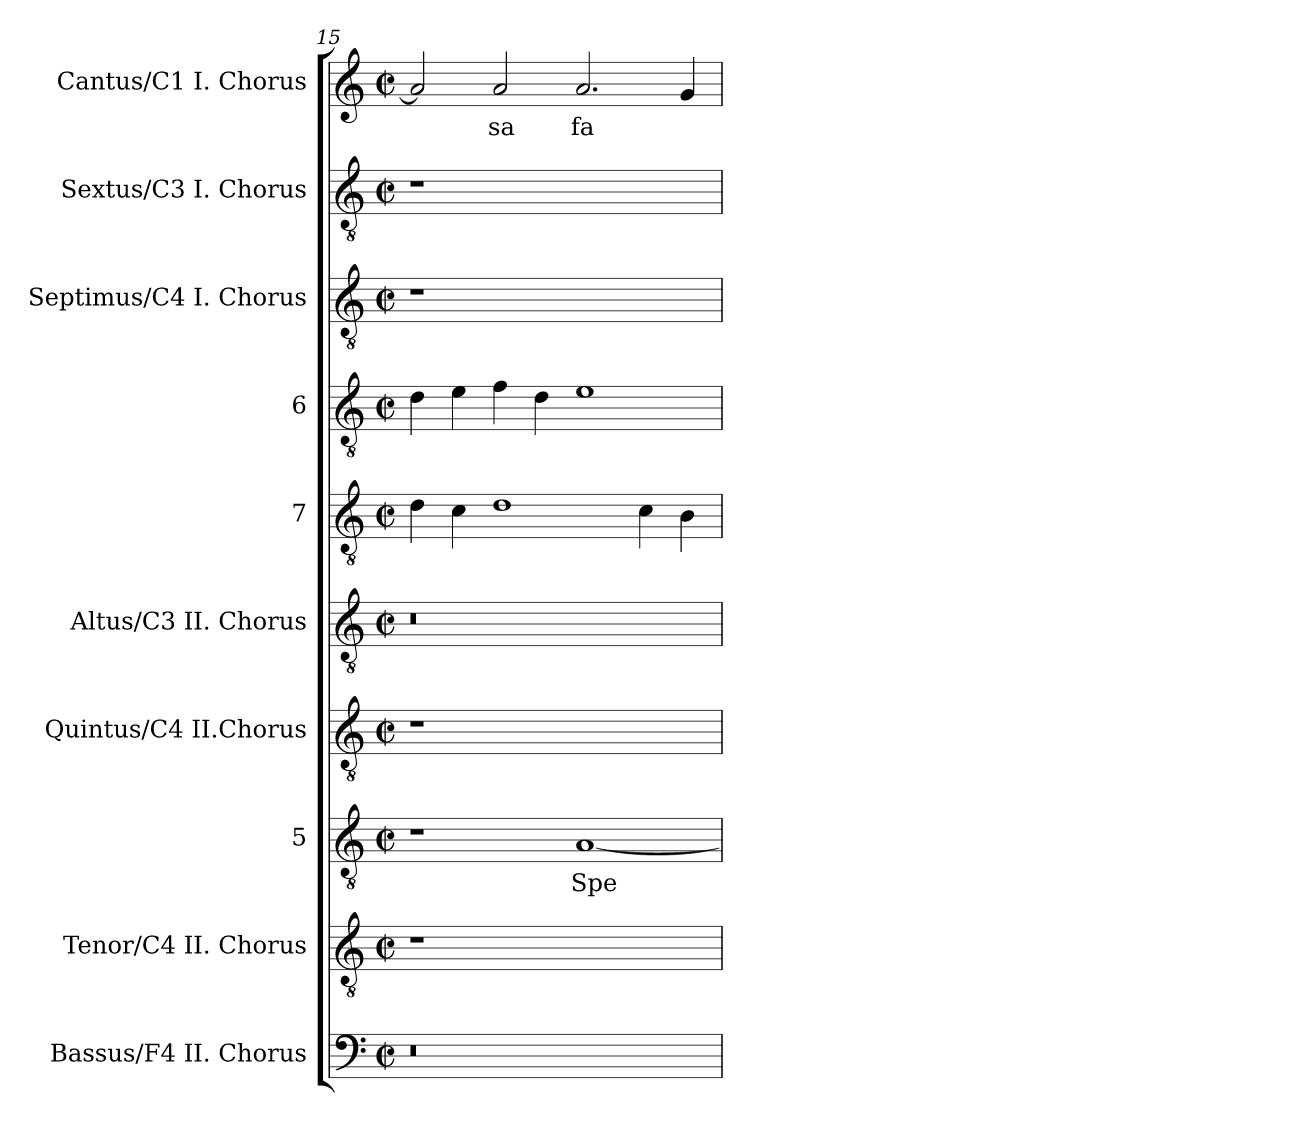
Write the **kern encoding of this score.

**kern	**kern	**kern	**text	**kern	**kern	**kern	**text	**kern	**text	**kern	**kern	**kern	**text
*part10	*part9	*part8	*part8	*part7	*part6	*part5	*part5	*part4	*part4	*part3	*part2	*part1	*part1
*staff10	*staff9	*staff8	*staff8	*staff7	*staff6	*staff5	*staff5	*staff4	*staff4	*staff3	*staff2	*staff1	*staff1
*I"Bassus/F4  II. Chorus	*I"Tenor/C4  II. Chorus	*I"5	*	*I"Quintus/C4  II.Chorus	*I"Altus/C3  II. Chorus	*I"7	*	*I"6	*	*I"Septimus/C4  I. Chorus	*I"Sextus/C3  I. Chorus	*I"Cantus/C1  I. Chorus	*
*I'B	*I'T	*	*	*	*I'A	*	*	*	*	*	*	*I'C	*
*clefF4	*clefGv2	*clefGv2	*	*clefGv2	*clefGv2	*clefGv2	*	*clefGv2	*	*clefGv2	*clefGv2	*clefG2	*
*k[]	*k[]	*k[]	*	*k[]	*k[]	*k[]	*	*k[]	*	*k[]	*k[]	*k[]	*
*C:	*C:	*C:	*	*C:	*C:	*C:	*	*C:	*	*C:	*C:	*C:	*
*M2/2	*M2/2	*M2/2	*	*M2/2	*M2/2	*M2/2	*	*M2/2	*	*M2/2	*M2/2	*M2/2	*
*met(c|)	*met(c|)	*met(c|)	*	*met(c|)	*met(c|)	*met(c|)	*	*met(c|)	*	*met(c|)	*met(c|)	*met(c|)	*
=15	=15	=15	=15	=15	=15	=15	=15	=15	=15	=15	=15	=15	=15
!	!	!	!	!	!	!	!LO:LY:b:cj	!	!LO:LY:b:cj	!	!	!	!LO:LY:b:cj
0r	1r	1r	.	1r	0r	4d\	--	4d\	--	1r	1r	2a/]	--
!	!	!	!	!	!	!	!LO:LY:b:cj	!	!LO:LY:b:cj	!	!	!	!
.	.	.	.	.	.	4c\	--	4e\	--	.	.	.	.
!	!	!	!	!	!	!	!LO:LY:b:cj	!	!LO:LY:b:cj	!	!	!	!LO:LY:b:cj
.	.	.	.	.	.	1d	--	4f\	--	.	.	2a/	-sa
!	!	!	!	!	!	!	!	!	!LO:LY:b:cj	!	!	!	!
.	.	.	.	.	.	.	.	4d\	--	.	.	.	.
!	!	!	!LO:LY:b:cj	!	!	!	!	!	!LO:LY:b:cj	!	!	!	!LO:LY:b:cj
.	1ryy	[<1A	Spe-	1ryy	.	.	.	1e	--	1ryy	1ryy	2.a/	fa-
!	!	!	!	!	!	!	!LO:LY:b:cj	!	!	!	!	!	!
.	.	.	.	.	.	4c\	--	.	.	.	.	.	.
!	!	!	!	!	!	!	!LO:LY:b:cj	!	!	!	!	!	!LO:LY:b:cj
.	.	.	.	.	.	4B\	--	.	.	.	.	4g/	--
=	=	=	=	=	=	=	=	=	=	=	=	=	=
*-	*-	*-	*-	*-	*-	*-	*-	*-	*-	*-	*-	*-	*-
